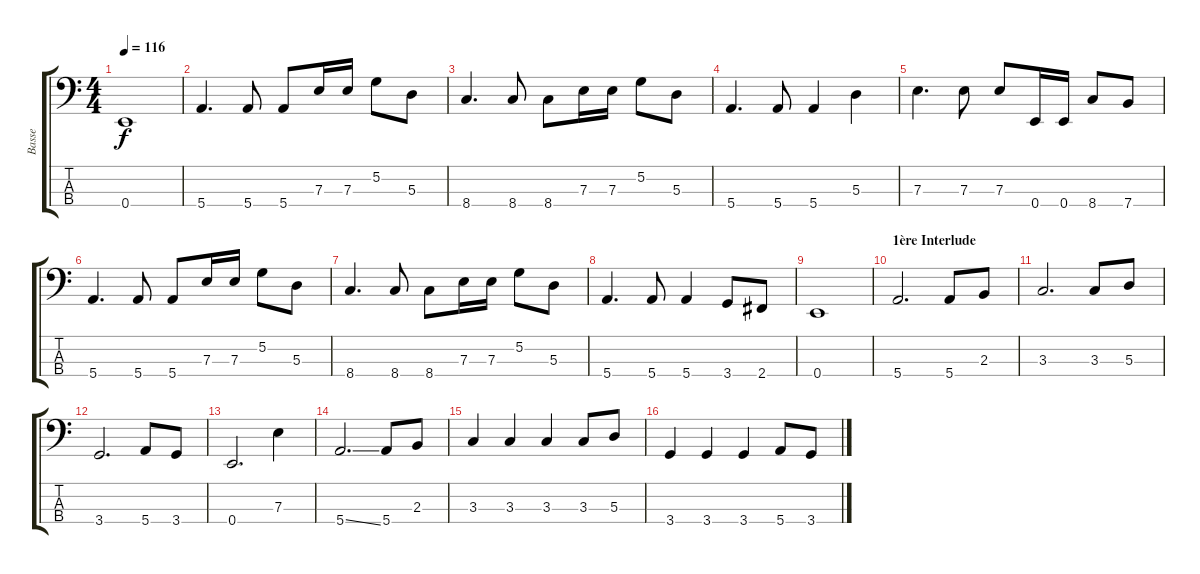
\track ("Basse" "Basse") {instrument electricbassfinger}
\staff {score tabs}
\tuning (G2 D2 A1 E1) {hide}
\ts (4 4)
\tempo 116
\clef f4
\ks c
0.4.1{dy f} |
5.4.4{d} 5.4.8 5.4.8 7.3.16 7.3.16 5.2.8 5.3.8 |
8.4.4{d} 8.4.8 8.4.8 7.3.16 7.3.16 5.2.8 5.3.8 |
5.4.4{d} 5.4.8 5.4.4 5.3.4 |
7.3.4{d} 7.3.8 7.3.8 0.4.16 0.4.16 8.4.8 7.4.8 |
5.4.4{d} 5.4.8 5.4.8 7.3.16 7.3.16 5.2.8 5.3.8 |
8.4.4{d} 8.4.8 8.4.8 7.3.16 7.3.16 5.2.8 5.3.8 |
5.4.4{d} 5.4.8 5.4.4 3.4.8 2.4.8 |
0.4.1 |
\section ("" "1ère Interlude")
5.4.2{d} 5.4.8 2.3.8 |
3.3.2{d} 3.3.8 5.3.8 |
3.4.2{d} 5.4.8 3.4.8 |
0.4.2{d} 7.3.4 |
5.4{ss}.2{d} 5.4.8 2.3.8 |
3.3.4 3.3.4 3.3.4 3.3.8 5.3.8 |
3.4.4 3.4.4 3.4.4 5.4.8 3.4.8
